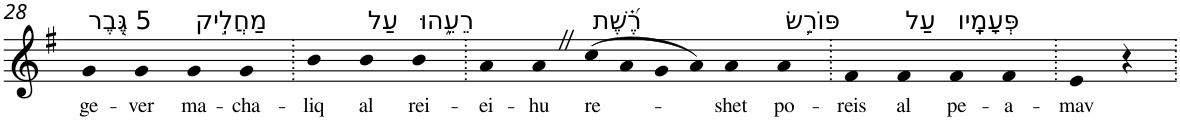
**kern	**text
*part1	*part1
*staff1	*staff1
*I"Piano	*
*I'Pno	*
!!LO:PB:g=z
*clefG2	*
*k[f#]	*
*G:	*
=28	=28
!LO:TX:a:t=5 גֶּ֭בֶר	!
!	!LO:LY:b
4g	ge-
!	!LO:LY:b
4g	-ver
!LO:TX:a:t=מַחֲלִ֣יק	!
!	!LO:LY:b
4g	ma-
!	!LO:LY:b
4g	-cha-
=29.	=29.
!	!LO:LY:b
4b	-liq
!LO:TX:a:t=עַל	!
!	!LO:LY:b
4b	al
!LO:TX:a:t=רֵעֵ֑הוּ	!
!	!LO:LY:b
4b	rei-
=30.	=30.
!	!LO:LY:b
4a	-ei-
!	!LO:LY:b
4aZ	-hu
!LO:TX:a:t=רֶ֝֗שֶׁת	!
!	!LO:LY:b
(>8cc	re-
8a	.
8g	.
8a)	.
!	!LO:LY:b
4a	-shet
!LO:TX:a:t=פּוֹרֵ֥שׂ	!
!	!LO:LY:b
4a	po-
=31.	=31.
!	!LO:LY:b
4f#	-reis
!LO:TX:a:t=עַל	!
!	!LO:LY:b
4f#	al
!LO:TX:a:t=פְּעָמָֽיו	!
!	!LO:LY:b
4f#	pe-
!	!LO:LY:b
4f#	-a-
=32.	=32.
!	!LO:LY:b
4e	-mav
4r	.
=.	=.
*-	*-
